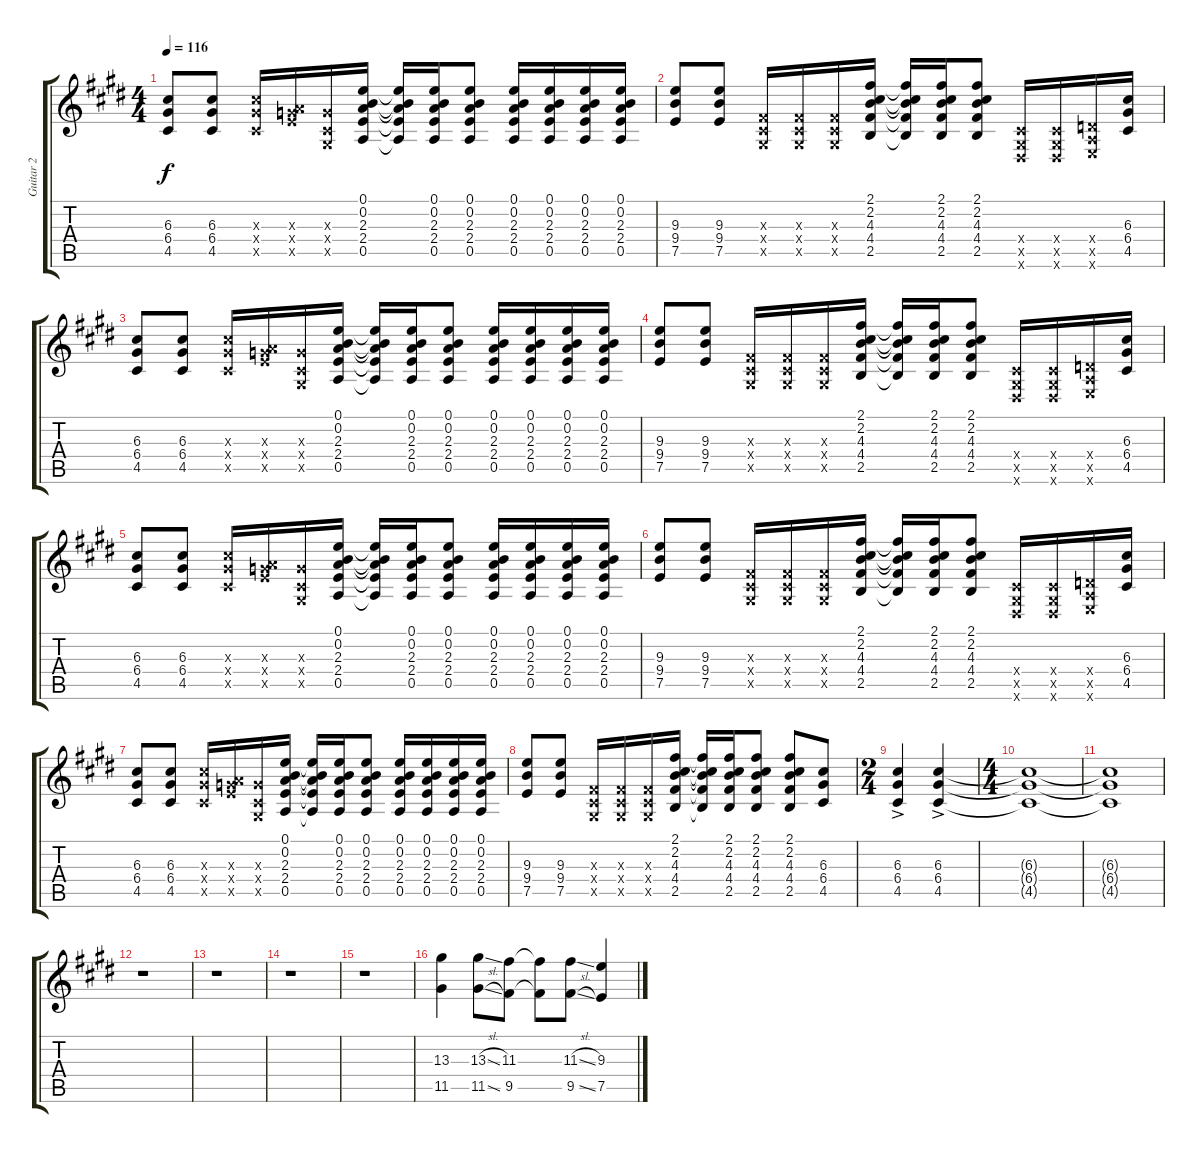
\track ("Guitar 2" "Guitar 2") {instrument distortionguitar}
\staff {score tabs}
\tuning (E4 B3 G3 D3 A2 E2) {hide}
\ts (4 4)
\tempo 116
\clef g2
\ks e
(6.3 6.4 4.5).8{dy f} (6.3 6.4 4.5).8 (6.3{x} 6.4{x} 4.5{x}).16 (0.3{x} 7.4{x} 7.5{x}).16 (0.3{x} -1.4{x} -1.5{x}).16 (0.1 0.2 2.3 2.4 0.5).16 (0.1{t} 0.2{t} 2.3{t} 2.4{t} 0.5{t}).16 (0.1 0.2 2.3 2.4 0.5).16 (0.1 0.2 2.3 2.4 0.5).8 (0.1 0.2 2.3 2.4 0.5).16 (0.1 0.2 2.3 2.4 0.5).16 (0.1 0.2 2.3 2.4 0.5).16 (0.1 0.2 2.3 2.4 0.5).16 |
(9.3 9.4 7.5).8 (9.3 9.4 7.5).8 (-1.3{x} -1.4{x} -1.5{x}).16 (-1.3{x} -1.4{x} -1.5{x}).16 (-1.3{x} -1.4{x} -1.5{x}).16 (2.1 2.2 4.3 4.4 2.5).16 (2.1{t} 2.2{t} 4.3{t} 4.4{t} 2.5{t}).16 (2.1 2.2 4.3 4.4 2.5).16 (2.1 2.2 4.3 4.4 2.5).8 (-1.4{x} -1.5{x} -1.6{x}).16 (-1.4{x} -1.5{x} -1.6{x}).16 (0.4{x} 0.5{x} 0.6{x}).16 (6.3 6.4 4.5).16 |
(6.3 6.4 4.5).8 (6.3 6.4 4.5).8 (6.3{x} 6.4{x} 4.5{x}).16 (0.3{x} 7.4{x} 7.5{x}).16 (0.3{x} -1.4{x} -1.5{x}).16 (0.1 0.2 2.3 2.4 0.5).16 (0.1{t} 0.2{t} 2.3{t} 2.4{t} 0.5{t}).16 (0.1 0.2 2.3 2.4 0.5).16 (0.1 0.2 2.3 2.4 0.5).8 (0.1 0.2 2.3 2.4 0.5).16 (0.1 0.2 2.3 2.4 0.5).16 (0.1 0.2 2.3 2.4 0.5).16 (0.1 0.2 2.3 2.4 0.5).16 |
(9.3 9.4 7.5).8 (9.3 9.4 7.5).8 (-1.3{x} -1.4{x} -1.5{x}).16 (-1.3{x} -1.4{x} -1.5{x}).16 (-1.3{x} -1.4{x} -1.5{x}).16 (2.1 2.2 4.3 4.4 2.5).16 (2.1{t} 2.2{t} 4.3{t} 4.4{t} 2.5{t}).16 (2.1 2.2 4.3 4.4 2.5).16 (2.1 2.2 4.3 4.4 2.5).8 (-1.4{x} -1.5{x} -1.6{x}).16 (-1.4{x} -1.5{x} -1.6{x}).16 (0.4{x} 0.5{x} 0.6{x}).16 (6.3 6.4 4.5).16 |
(6.3 6.4 4.5).8 (6.3 6.4 4.5).8 (6.3{x} 6.4{x} 4.5{x}).16 (0.3{x} 7.4{x} 7.5{x}).16 (0.3{x} -1.4{x} -1.5{x}).16 (0.1 0.2 2.3 2.4 0.5).16 (0.1{t} 0.2{t} 2.3{t} 2.4{t} 0.5{t}).16 (0.1 0.2 2.3 2.4 0.5).16 (0.1 0.2 2.3 2.4 0.5).8 (0.1 0.2 2.3 2.4 0.5).16 (0.1 0.2 2.3 2.4 0.5).16 (0.1 0.2 2.3 2.4 0.5).16 (0.1 0.2 2.3 2.4 0.5).16 |
(9.3 9.4 7.5).8 (9.3 9.4 7.5).8 (-1.3{x} -1.4{x} -1.5{x}).16 (-1.3{x} -1.4{x} -1.5{x}).16 (-1.3{x} -1.4{x} -1.5{x}).16 (2.1 2.2 4.3 4.4 2.5).16 (2.1{t} 2.2{t} 4.3{t} 4.4{t} 2.5{t}).16 (2.1 2.2 4.3 4.4 2.5).16 (2.1 2.2 4.3 4.4 2.5).8 (-1.4{x} -1.5{x} -1.6{x}).16 (-1.4{x} -1.5{x} -1.6{x}).16 (0.4{x} 0.5{x} 0.6{x}).16 (6.3 6.4 4.5).16 |
(6.3 6.4 4.5).8 (6.3 6.4 4.5).8 (6.3{x} 6.4{x} 4.5{x}).16 (0.3{x} 7.4{x} 7.5{x}).16 (0.3{x} -1.4{x} -1.5{x}).16 (0.1 0.2 2.3 2.4 0.5).16 (0.1{t} 0.2{t} 2.3{t} 2.4{t} 0.5{t}).16 (0.1 0.2 2.3 2.4 0.5).16 (0.1 0.2 2.3 2.4 0.5).8 (0.1 0.2 2.3 2.4 0.5).16 (0.1 0.2 2.3 2.4 0.5).16 (0.1 0.2 2.3 2.4 0.5).16 (0.1 0.2 2.3 2.4 0.5).16 |
(9.3 9.4 7.5).8 (9.3 9.4 7.5).8 (-1.3{x} -1.4{x} -1.5{x}).16 (-1.3{x} -1.4{x} -1.5{x}).16 (-1.3{x} -1.4{x} -1.5{x}).16 (2.1 2.2 4.3 4.4 2.5).16 (2.1{t} 2.2{t} 4.3{t} 4.4{t} 2.5{t}).16 (2.1 2.2 4.3 4.4 2.5).16 (2.1 2.2 4.3 4.4 2.5).8 (2.1 2.2 4.3 4.4 2.5).8 (6.3 6.4 4.5).8 |
\ts (2 4)
(6.3{ac} 6.4{ac} 4.5{ac}).4 (6.3{ac} 6.4{ac} 4.5{ac}).4 |
\ts (4 4)
(6.3{t} 6.4{t} 4.5{t}).1 |
(6.3{t} 6.4{t} 4.5{t}).1 |
r.1 |
r.1 |
r.1 |
r.1 |
(13.3 11.5).4 (13.3{sl} 11.5{sl}).8 (11.3 9.5).8 (11.3{t} 9.5{t}).8 (11.3{sl} 9.5{sl}).8 (9.3 7.5).4
